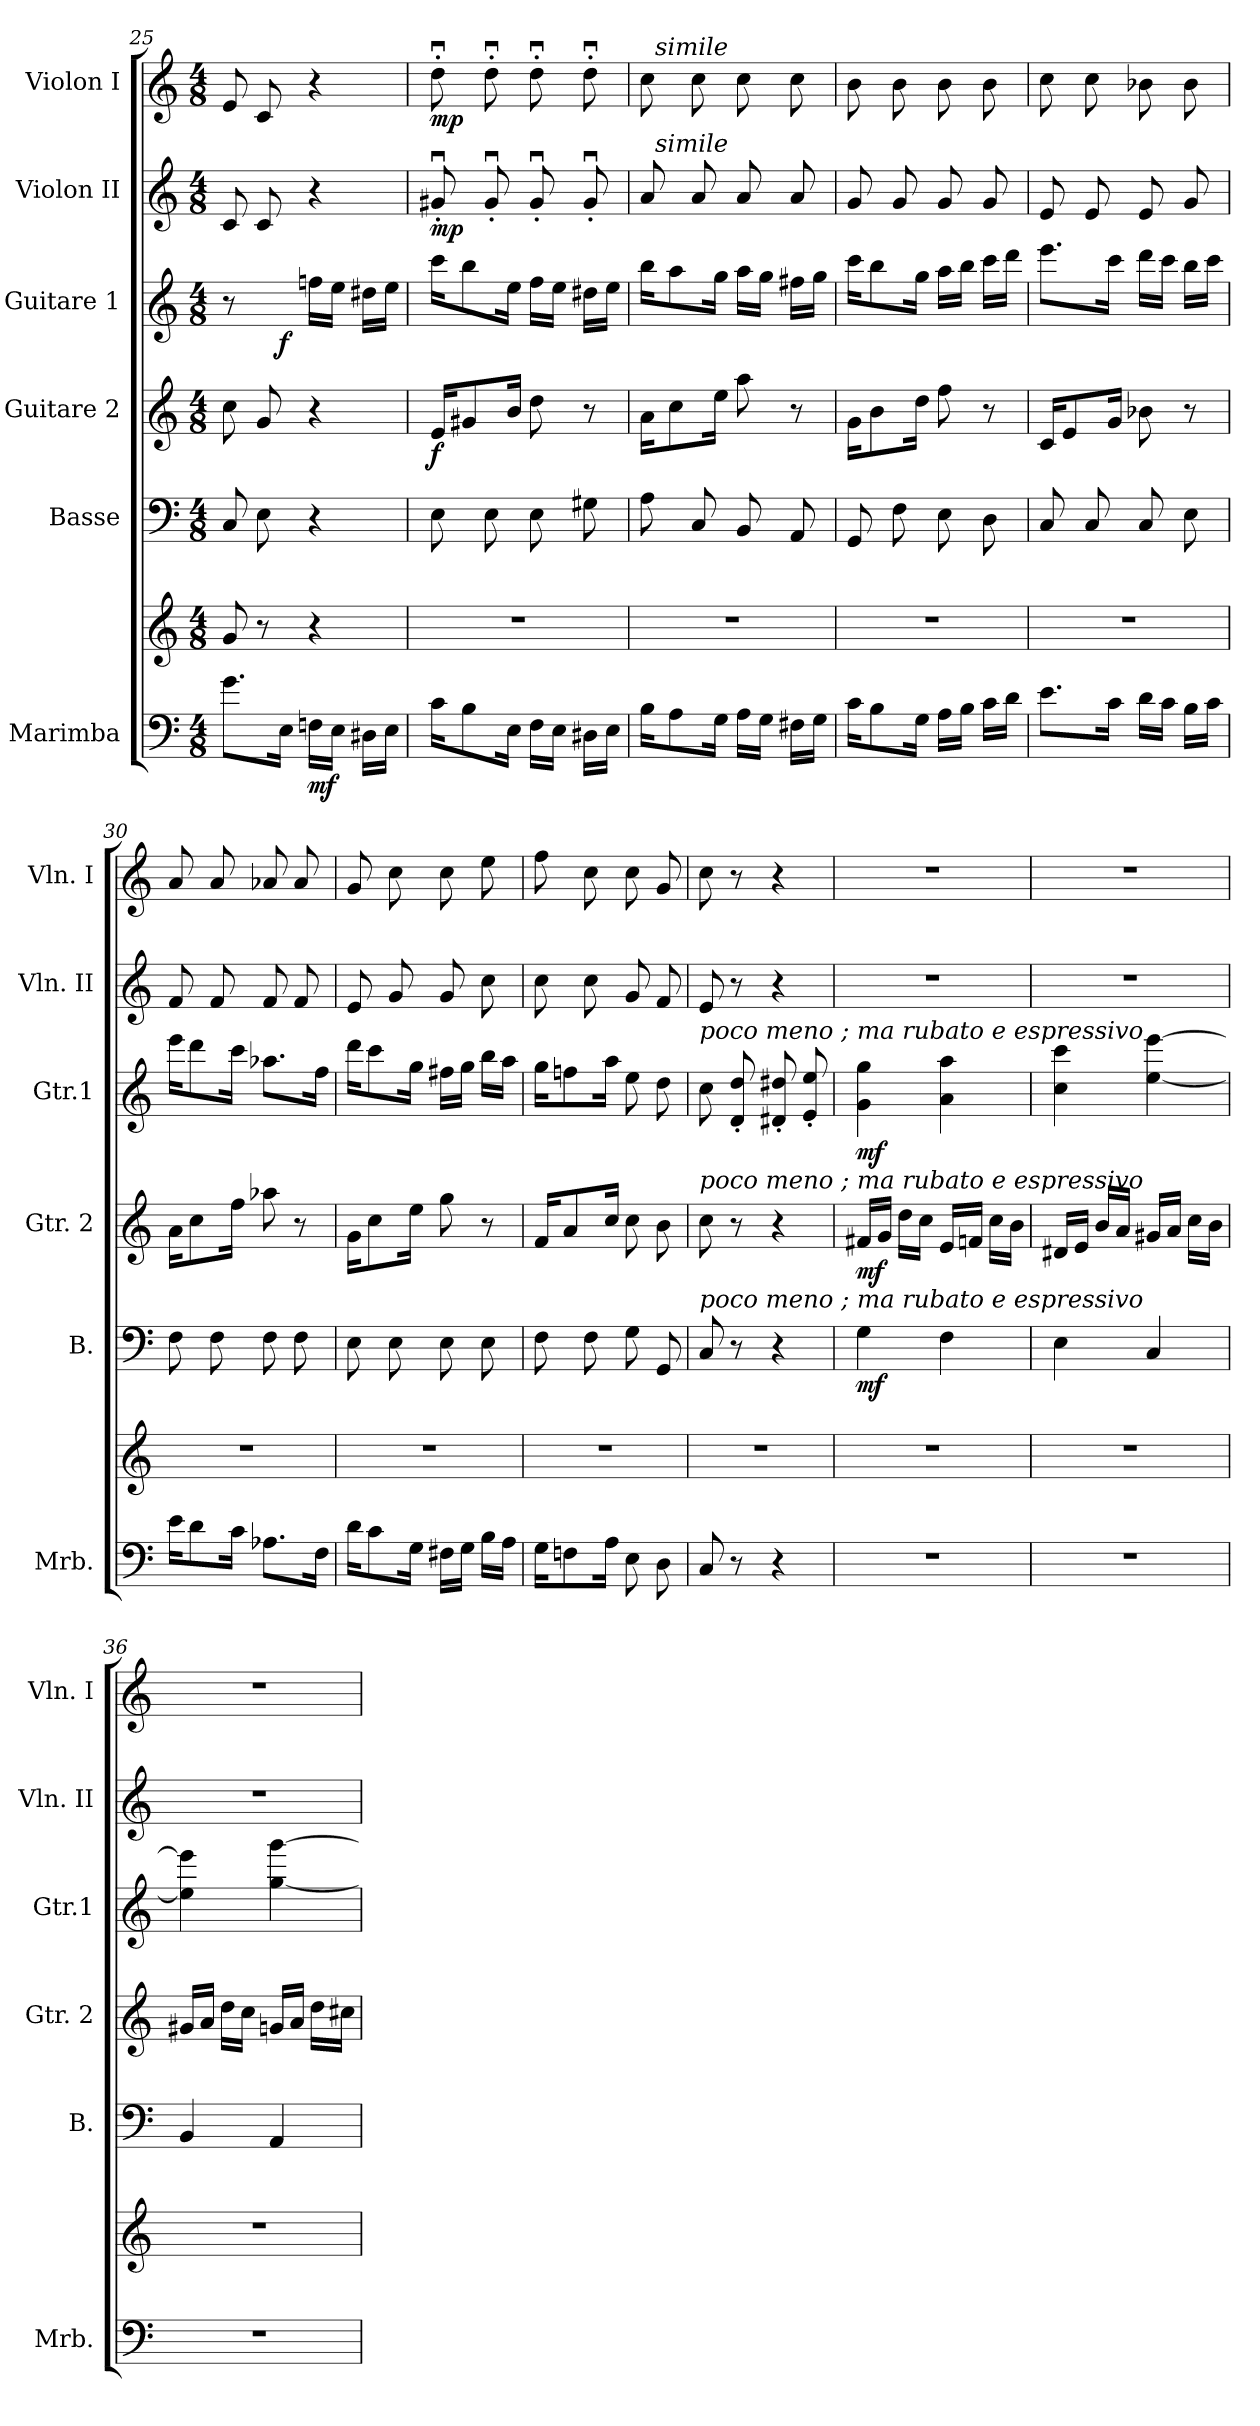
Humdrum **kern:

**kern	**kern	**dynam	**kern	**dynam	**kern	**dynam	**kern	**dynam	**kern	**dynam	**kern	**dynam
*part6	*part6	*part6	*part5	*part5	*part4	*part4	*part3	*part3	*part2	*part2	*part1	*part1
*staff7	*staff6	*staff6/7	*staff5	*staff5	*staff4	*staff4	*staff3	*staff3	*staff2	*staff2	*staff1	*staff1
*I"Marimba	*	*	*I"Basse	*	*I"Guitare 2	*	*I"Guitare 1	*	*I"Violon II	*	*I"Violon I	*
*I'Mrb.	*	*	*I'B.	*	*I'Gtr. 2	*	*I'Gtr.1	*	*I'Vln. II	*	*I'Vln. I	*
!!LO:PB:g=z
*clefF4	*clefG2	*	*clefF4	*	*clefG2	*	*clefG2	*	*clefG2	*	*clefG2	*
*	*	*	*ITrd7c12	*	*ITrd7c12	*	*ITrd7c12	*	*	*	*	*
*k[]	*k[]	*	*k[]	*	*k[]	*	*k[]	*	*k[]	*	*k[]	*
*C:	*C:	*	*C:	*	*C:	*	*C:	*	*C:	*	*C:	*
*M4/8	*M4/8	*	*M4/8	*	*M4/8	*	*M4/8	*	*M4/8	*	*M4/8	*
=25	=25	=25	=25	=25	=25	=25	=25	=25	=25	=25	=25	=25
8.g\L	8g/	.	8CC/	.	8c\	.	8r	.	8c/	.	8e/	.
.	8r	.	8EE\	.	8G/	.	16gg\LLyy	.	8c/	.	8c/	.
!	!	!	!	!	!	!	!	!LO:DY:b	!	!	!	!
16E\Jk	.	.	.	.	.	.	16e\JJ	f	.	.	.	.
!	!	!LO:DY:b=2	!	!	!	!	!	!	!	!	!	!
16Fn\LL	4r	mf	4r	.	4r	.	16fn\LL	.	4r	.	4r	.
16E\JJ	.	.	.	.	.	.	16e\JJ	.	.	.	.	.
16D#X\LL	.	.	.	.	.	.	16d#X\LL	.	.	.	.	.
16E\JJ	.	.	.	.	.	.	16e\JJ	.	.	.	.	.
=26	=26	=26	=26	=26	=26	=26	=26	=26	=26	=26	=26	=26
!	!	!	!	!	!	!LO:DY:b	!	!	!	!LO:DY:b	!	!LO:DY:b
16c\KL	2r	.	8EE\	.	16E/KL	f	16cc\KL	.	8g#Xu>'</	mp	8ddu>'>\	mp
8B\	.	.	.	.	8G#X/	.	8b\	.	.	.	.	.
.	.	.	8EE\	.	.	.	.	.	8g#u>'</	.	8ddu>'>\	.
16E\Jk	.	.	.	.	16B/Jk	.	16e\Jk	.	.	.	.	.
16F\LL	.	.	8EE\	.	8d\	.	16f\LL	.	8g#u>'</	.	8ddu>'>\	.
16E\JJ	.	.	.	.	.	.	16e\JJ	.	.	.	.	.
16D#X\LL	.	.	8GG#X\	.	8r	.	16d#X\LL	.	8g#u>'</	.	8ddu>'>\	.
16E\JJ	.	.	.	.	.	.	16e\JJ	.	.	.	.	.
=27	=27	=27	=27	=27	=27	=27	=27	=27	=27	=27	=27	=27
*	*	*	*	*	*	*	*	*	*^	*	*^	*
16B\KL	2r	.	8AA\	.	16A\KL	.	16b\KL	.	8a/	32ryy	.	8cc\	32ryy	.
!	!	!	!	!	!	!	!	!	!	!	!	!	!LO:TX:a:i:t=simile	!
!	!	!	!	!	!	!	!	!	!	!LO:TX:a:i:t=simile	!	!	!	!
.	.	.	.	.	.	.	.	.	.	4...ryy	.	.	4...ryy	.
8A\	.	.	.	.	8c\	.	8a\	.	.	.	.	.	.	.
.	.	.	8CC/	.	.	.	.	.	8a/	.	.	8cc\	.	.
16G\Jk	.	.	.	.	16e\Jk	.	16g\Jk	.	.	.	.	.	.	.
16A\LL	.	.	8BBB/	.	8a\	.	16a\LL	.	8a/	.	.	8cc\	.	.
16G\JJ	.	.	.	.	.	.	16g\JJ	.	.	.	.	.	.	.
16F#X\LL	.	.	8AAA/	.	8r	.	16f#X\LL	.	8a/	.	.	8cc\	.	.
16G\JJ	.	.	.	.	.	.	16g\JJ	.	.	.	.	.	.	.
*	*	*	*	*	*	*	*	*	*v	*v	*	*	*	*
*	*	*	*	*	*	*	*	*	*	*	*v	*v	*
=28	=28	=28	=28	=28	=28	=28	=28	=28	=28	=28	=28	=28
16c\KL	2r	.	8GGG/	.	16G\KL	.	16cc\KL	.	8g/	.	8b\	.
8B\	.	.	.	.	8B\	.	8b\	.	.	.	.	.
.	.	.	8FF\	.	.	.	.	.	8g/	.	8b\	.
16G\Jk	.	.	.	.	16d\Jk	.	16g\Jk	.	.	.	.	.
16A\LL	.	.	8EE\	.	8f\	.	16a\LL	.	8g/	.	8b\	.
16B\JJ	.	.	.	.	.	.	16b\JJ	.	.	.	.	.
16c\LL	.	.	8DD\	.	8r	.	16cc\LL	.	8g/	.	8b\	.
16d\JJ	.	.	.	.	.	.	16dd\JJ	.	.	.	.	.
!!LO:PB:g=z
=29	=29	=29	=29	=29	=29	=29	=29	=29	=29	=29	=29	=29
8.e\L	2r	.	8CC/	.	16C/KL	.	8.ee\L	.	8e/	.	8cc\	.
.	.	.	.	.	8E/	.	.	.	.	.	.	.
.	.	.	8CC/	.	.	.	.	.	8e/	.	8cc\	.
16c\Jk	.	.	.	.	16G/Jk	.	16cc\Jk	.	.	.	.	.
16d\LL	.	.	8CC/	.	8B-X\	.	16dd\LL	.	8e/	.	8b-X\	.
16c\JJ	.	.	.	.	.	.	16cc\JJ	.	.	.	.	.
16B\LL	.	.	8EE\	.	8r	.	16b\LL	.	8g/	.	8b-\	.
16c\JJ	.	.	.	.	.	.	16cc\JJ	.	.	.	.	.
=30	=30	=30	=30	=30	=30	=30	=30	=30	=30	=30	=30	=30
16e\KL	2r	.	8FF\	.	16A\KL	.	16ee\KL	.	8f/	.	8a/	.
8d\	.	.	.	.	8c\	.	8dd\	.	.	.	.	.
.	.	.	8FF\	.	.	.	.	.	8f/	.	8a/	.
16c\Jk	.	.	.	.	16f\Jk	.	16cc\Jk	.	.	.	.	.
8.A-X\L	.	.	8FF\	.	8a-X\	.	8.a-X\L	.	8f/	.	8a-X/	.
.	.	.	8FF\	.	8r	.	.	.	8f/	.	8a-/	.
16F\Jk	.	.	.	.	.	.	16f\Jk	.	.	.	.	.
=31	=31	=31	=31	=31	=31	=31	=31	=31	=31	=31	=31	=31
16d\KL	2r	.	8EE\	.	16G\KL	.	16dd\KL	.	8e/	.	8g/	.
8c\	.	.	.	.	8c\	.	8cc\	.	.	.	.	.
.	.	.	8EE\	.	.	.	.	.	8g/	.	8cc\	.
16G\Jk	.	.	.	.	16e\Jk	.	16g\Jk	.	.	.	.	.
16F#X\LL	.	.	8EE\	.	8g\	.	16f#X\LL	.	8g/	.	8cc\	.
16G\JJ	.	.	.	.	.	.	16g\JJ	.	.	.	.	.
16B\LL	.	.	8EE\	.	8r	.	16b\LL	.	8cc\	.	8ee\	.
16A\JJ	.	.	.	.	.	.	16a\JJ	.	.	.	.	.
=32	=32	=32	=32	=32	=32	=32	=32	=32	=32	=32	=32	=32
16G\KL	2r	.	8FF\	.	16F/KL	.	16g\KL	.	8cc\	.	8ff\	.
8Fn\	.	.	.	.	8A/	.	8fn\	.	.	.	.	.
.	.	.	8FF\	.	.	.	.	.	8cc\	.	8cc\	.
16A\Jk	.	.	.	.	16c/Jk	.	16a\Jk	.	.	.	.	.
8E\	.	.	8GG\	.	8c\	.	8e\	.	8g/	.	8cc\	.
8D\	.	.	8GGG/	.	8B\	.	8d\	.	8f/	.	8g/	.
!!LO:PB:g=z
=33	=33	=33	=33	=33	=33	=33	=33	=33	=33	=33	=33	=33
!	!	!	!	!	!	!	!LO:TX:a:i:t=poco meno ; ma rubato e espressivo	!	!	!	!	!
!	!	!	!	!	!LO:TX:a:i:t=poco meno ; ma rubato e espressivo	!	!	!	!	!	!	!
!	!	!	!LO:TX:a:i:t=poco meno ; ma rubato e espressivo	!	!	!	!	!	!	!	!	!
8C/	2r	.	8CC/	.	8c\	.	8c\	.	8e/	.	8cc\	.
8r	.	.	8r	.	8r	.	8D/'< 8d/'<	.	8r	.	8r	.
4r	.	.	4r	.	4r	.	8D#X/'< 8d#X/'<	.	4r	.	4r	.
.	.	.	.	.	.	.	8E/'< 8e/'<	.	.	.	.	.
=34	=34	=34	=34	=34	=34	=34	=34	=34	=34	=34	=34	=34
!	!	!	!	!LO:DY:b	!	!LO:DY:b	!	!LO:DY:b	!	!	!	!
2r	2r	.	4GG\	mf	16F#X/LL	mf	4G\ 4g\	mf	2r	.	2r	.
.	.	.	.	.	16G/JJ	.	.	.	.	.	.	.
.	.	.	.	.	16d\LL	.	.	.	.	.	.	.
.	.	.	.	.	16c\JJ	.	.	.	.	.	.	.
.	.	.	4FF\	.	16E/LL	.	4A\ 4a\	.	.	.	.	.
.	.	.	.	.	16Fn/JJ	.	.	.	.	.	.	.
.	.	.	.	.	16c\LL	.	.	.	.	.	.	.
.	.	.	.	.	16B\JJ	.	.	.	.	.	.	.
=35	=35	=35	=35	=35	=35	=35	=35	=35	=35	=35	=35	=35
2r	2r	.	4EE\	.	16D#X/LL	.	4c\ 4cc\	.	2r	.	2r	.
.	.	.	.	.	16E/JJ	.	.	.	.	.	.	.
.	.	.	.	.	16B/LL	.	.	.	.	.	.	.
.	.	.	.	.	16A/JJ	.	.	.	.	.	.	.
.	.	.	4CC/	.	16G#X/LL	.	[4e\ [4ee\	.	.	.	.	.
.	.	.	.	.	16A/JJ	.	.	.	.	.	.	.
.	.	.	.	.	16c\LL	.	.	.	.	.	.	.
.	.	.	.	.	16B\JJ	.	.	.	.	.	.	.
=36	=36	=36	=36	=36	=36	=36	=36	=36	=36	=36	=36	=36
2r	2r	.	4BBB/	.	16G#X/LL	.	4e\] 4ee\]	.	2r	.	2r	.
.	.	.	.	.	16A/JJ	.	.	.	.	.	.	.
.	.	.	.	.	16d\LL	.	.	.	.	.	.	.
.	.	.	.	.	16c\JJ	.	.	.	.	.	.	.
.	.	.	4AAA/	.	16Gn/LL	.	[4g\ [4gg\	.	.	.	.	.
.	.	.	.	.	16A/JJ	.	.	.	.	.	.	.
.	.	.	.	.	16d\LL	.	.	.	.	.	.	.
.	.	.	.	.	16c#X\JJ	.	.	.	.	.	.	.
=	=	=	=	=	=	=	=	=	=	=	=	=
*-	*-	*-	*-	*-	*-	*-	*-	*-	*-	*-	*-	*-
